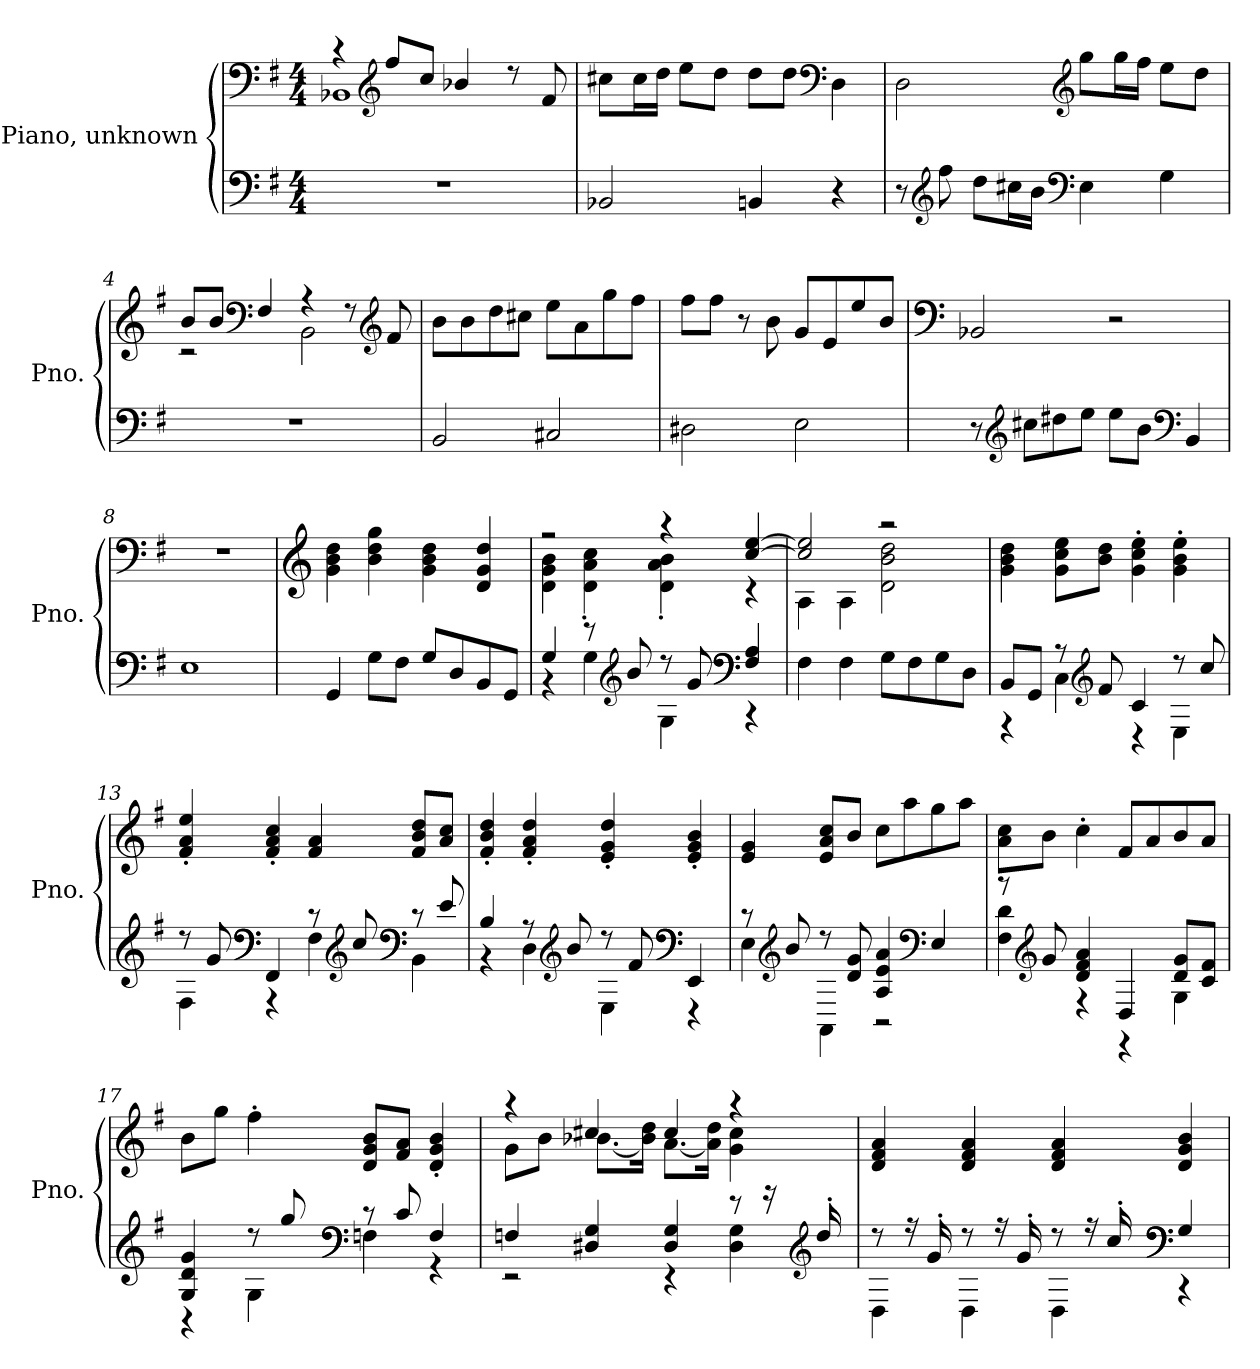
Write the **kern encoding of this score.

**kern	**kern
*part1	*part1
*staff2	*staff1
*I"Piano, unknown	*
*I'Pno.	*
*clefF4	*clefF4
*k[f#]	*k[f#]
*M4/4	*M4/4
*MM120	*MM120
=1	=1
*	*^
1r	4r	1BB-X
*	*clefG2	*
.	8ff#/L	.
.	8cc/J	.
.	4b-X/	.
.	8r	.
.	8f#/	.
*	*v	*v
=2	=2
2BB-X/	8cc#X\L
.	16cc#\L
.	16dd\JJ
.	8ee\L
.	8dd\J
4BBn/	8dd\L
.	8dd\J
*	*clefF4
4r	4D\
=3	=3
8r	2D\
*clefG2	*
8ff#\	.
8dd\L	.
16cc#X\L	.
16b\JJ	.
*clefF4	*clefG2
4E\	8gg\L
.	16gg\L
.	16ff#\JJ
4G\	8ee\L
.	8dd\J
!!LO:LB:g=z
=4	=4
*	*^
1r	8b/L	2r
.	8b/J	.
*	*clefF4	*
.	4F#/	.
.	4r	2BB\
.	8r	.
*	*clefG2	*
.	8f#/	.
*	*v	*v
=5	=5
2BB/	8b\L
.	8b\
.	8dd\
.	8cc#X\J
2C#X/	8ee\L
.	8a\
.	8gg\
.	8ff#\J
=6	=6
2D#X\	8ff#\L
.	8ff#\J
.	8r
.	8b\
2E\	8g/L
.	8e/
.	8ee/
.	8b/J
=7	=7
*	*clefF4
8r	2BB-X/
*clefG2	*
8cc#X\L	.
8dd#X\	.
8ee\J	.
8ee\L	2r
8b\J	.
*clefF4	*
4BB/	.
!!LO:LB:g=z
=8	=8
1E	1r
=9	=9
*	*clefG2
4GG/	4g\ 4b\ 4dd\
8G\L	4b\ 4dd\ 4gg\
8F#\J	.
8G/L	4g\ 4b\ 4dd\
8D/	.
8BB/	4d/ 4g/ 4dd/
8GG/J	.
=10	=10
*^	*^
4G/	4r	2r	4d\ 4g\ 4b\
8r	4G\	.	4d\' 4a\' 4cc\'
*clefG2	*	*	*
8b/	.	.	.
8r	4G\	4r	4d\' 4a\' 4b\'
8g/	.	.	.
*clefF4	*	*	*
4F#/ 4A/	4r	[4cc/ [4ee/	4r
*v	*v	*	*
=11	=11	=11
4F#\	2cc/] 2ee/]	4A\
4F#\	.	4A\
8G\L	2r	2d\ 2b\ 2dd\
8F#\	.	.
8G\	.	.
8D\J	.	.
*	*v	*v
=12	=12
*^	*
8BB/L	4r	4g\ 4b\ 4dd\
8GG/J	.	.
8r	4C\	8g\ 8cc\ 8ee\L
*clefG2	*	*
8f#/	.	8b\ 8dd\J
4c/	4r	4g\' 4cc\' 4ee\'
8r	4E\	4g\' 4b\' 4ee\'
8cc/	.	.
!!LO:LB:g=z
=13	=13	=13
8r	4F#\	4f#/' 4a/' 4ee/'
8g/	.	.
*clefF4	*	*
4FF#/	4r	4f#/' 4a/' 4cc/'
8r	4F#\	4f#/ 4a/
*clefG2	*	*
8cc/	.	.
*clefF4	*	*
8r	4BB\	8f#/ 8b/ 8dd/L
8e/	.	8a/ 8cc/J
=14	=14	=14
4B/	4r	4f#/' 4b/' 4dd/'
8r	4D\	4f#/' 4a/' 4dd/'
*clefG2	*	*
8b/	.	.
8r	4E\	4e/' 4g/' 4dd/'
8f#/	.	.
*clefF4	*	*
4EE/	4r	4e/' 4g/' 4b/'
=15	=15	=15
8r	4E\	4e/ 4g/
*clefG2	*	*
8b/	.	.
8r	4AA\	8e/ 8a/ 8cc/L
8d/ 8g/	.	8b/J
4A/ 4e/ 4a/	2r	8cc\L
.	.	8aa\
*clefF4	*	*
4E/	.	8gg\
.	.	8aa\J
!!LO:LB:g=z
=16	=16	=16
8r	4F#\ 4d\	8a\ 8cc\L
*clefG2	*	*
8g/	.	8b\J
4d/ 4f#/ 4a/	4r	4cc'\
4D/	4r	8f#/L
.	.	8a/
8d/ 8g/L	4G\	8b/
8c/ 8f#/J	.	8a/J
=17	=17	=17
4G/ 4d/ 4g/	4r	8b\L
.	.	8gg\J
8r	4G\	4ff#'\
8gg/	.	.
*clefF4	*	*
8r	4Fn\	8d/ 8g/ 8b/L
8c/	.	8f#/ 8a/J
4F/	4r	4d/' 4g/' 4b/'
=18	=18	=18
*	*	*^
4Fn/	2r	4r	8g\L
.	.	.	8b\J
4D#X/ 4G/	.	4cc#X/	[8.b-X\L
.	.	.	16b-\] 16dd\Jk
4D#/ 4G/	4r	4cc#/	[8.a\L
.	.	.	16a\] 16dd\Jk
8r	4D#\ 4G\	4r	4g\ 4cc#\
16r	.	.	.
*clefG2	*	*	*
16dd'/	.	.	.
*	*	*v	*v
!!LO:LB:g=z
=19	=19	=19
8r	4D\	4d/ 4f#/ 4a/
16r	.	.
16g'/	.	.
8r	4D\	4d/ 4f#/ 4a/
16r	.	.
16g'/	.	.
8r	4D\	4d/ 4f#/ 4a/
16r	.	.
16cc'/	.	.
*clefF4	*	*
4G/	4r	4d/ 4g/ 4b/
*v	*v	*
=	=
*-	*-
